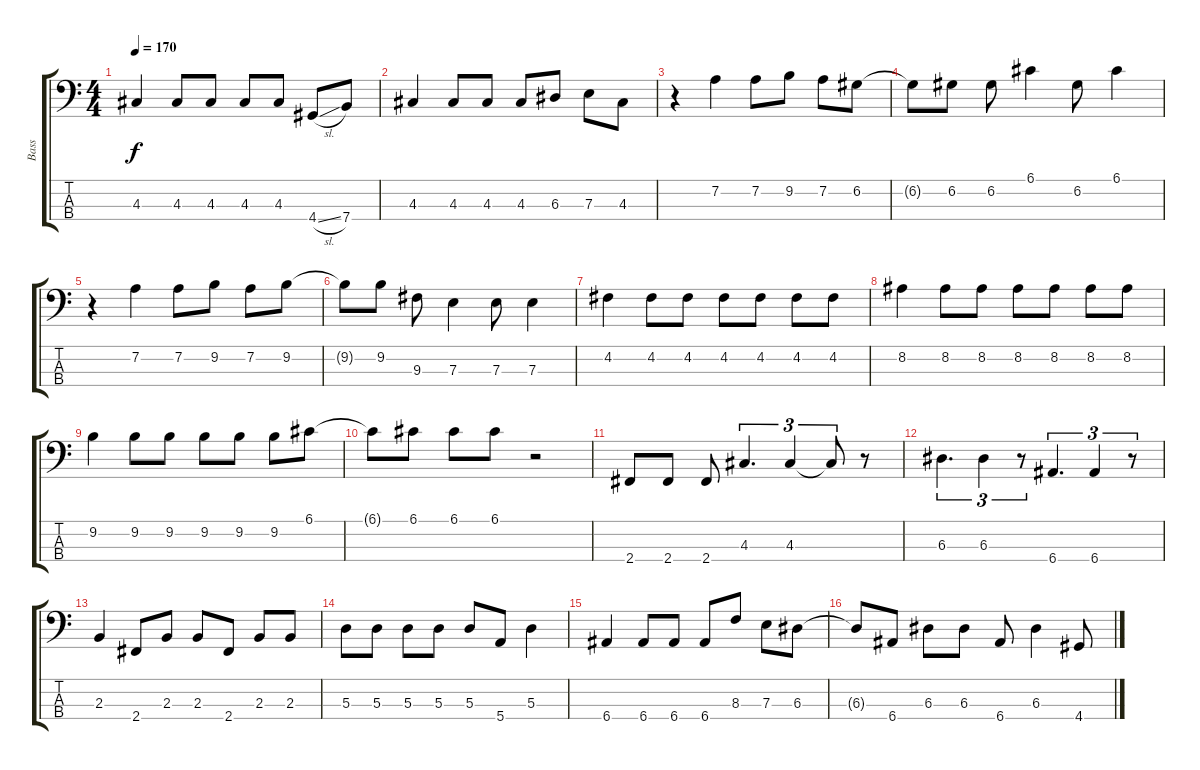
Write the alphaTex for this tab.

\track ("Bass" "Bass") {instrument electricbasspick}
\staff {score tabs}
\tuning (G2 D2 A1 E1) {hide}
\ts (4 4)
\tempo 170
\clef f4
\ks c
4.3.4{dy f} 4.3.8 4.3.8 4.3.8 4.3.8 4.4{sl}.8 7.4.8 |
4.3.4 4.3.8 4.3.8 4.3.8 6.3.8 7.3.8 4.3.8 |
r.4 7.2.4 7.2.8 9.2.8 7.2.8 6.2.8 |
6.2{t}.8 6.2.8 6.2.8 6.1.4 6.2.8 6.1.4 |
r.4 7.2.4 7.2.8 9.2.8 7.2.8 9.2.8 |
9.2{t}.8 9.2.8 9.3.8 7.3.4 7.3.8 7.3.4 |
4.2.4 4.2.8 4.2.8 4.2.8 4.2.8 4.2.8 4.2.8 |
8.2.4 8.2.8 8.2.8 8.2.8 8.2.8 8.2.8 8.2.8 |
9.2.4 9.2.8 9.2.8 9.2.8 9.2.8 9.2.8 6.1.8 |
6.1{t}.8 6.1.8 6.1.8 6.1.8 r.2 |
2.4.8 2.4.8 2.4.8 4.3.4{d tu (3 2)} 4.3.4{tu (3 2)} 4.3{t}.8{tu (3 2)} r.8 |
6.3.4{d tu (3 2)} 6.3.4{tu (3 2)} r.8{tu (3 2)} 6.4.4{d tu (3 2)} 6.4.4{tu (3 2)} r.8{tu (3 2)} |
2.3.4 2.4.8 2.3.8 2.3.8 2.4.8 2.3.8 2.3.8 |
5.3.8 5.3.8 5.3.8 5.3.8 5.3.8 5.4.8 5.3.4 |
6.4.4 6.4.8 6.4.8 6.4.8 8.3.8 7.3.8 6.3.8 |
6.3{t}.8 6.4.8 6.3.8 6.3.8 6.4.8 6.3.4 4.4.8
